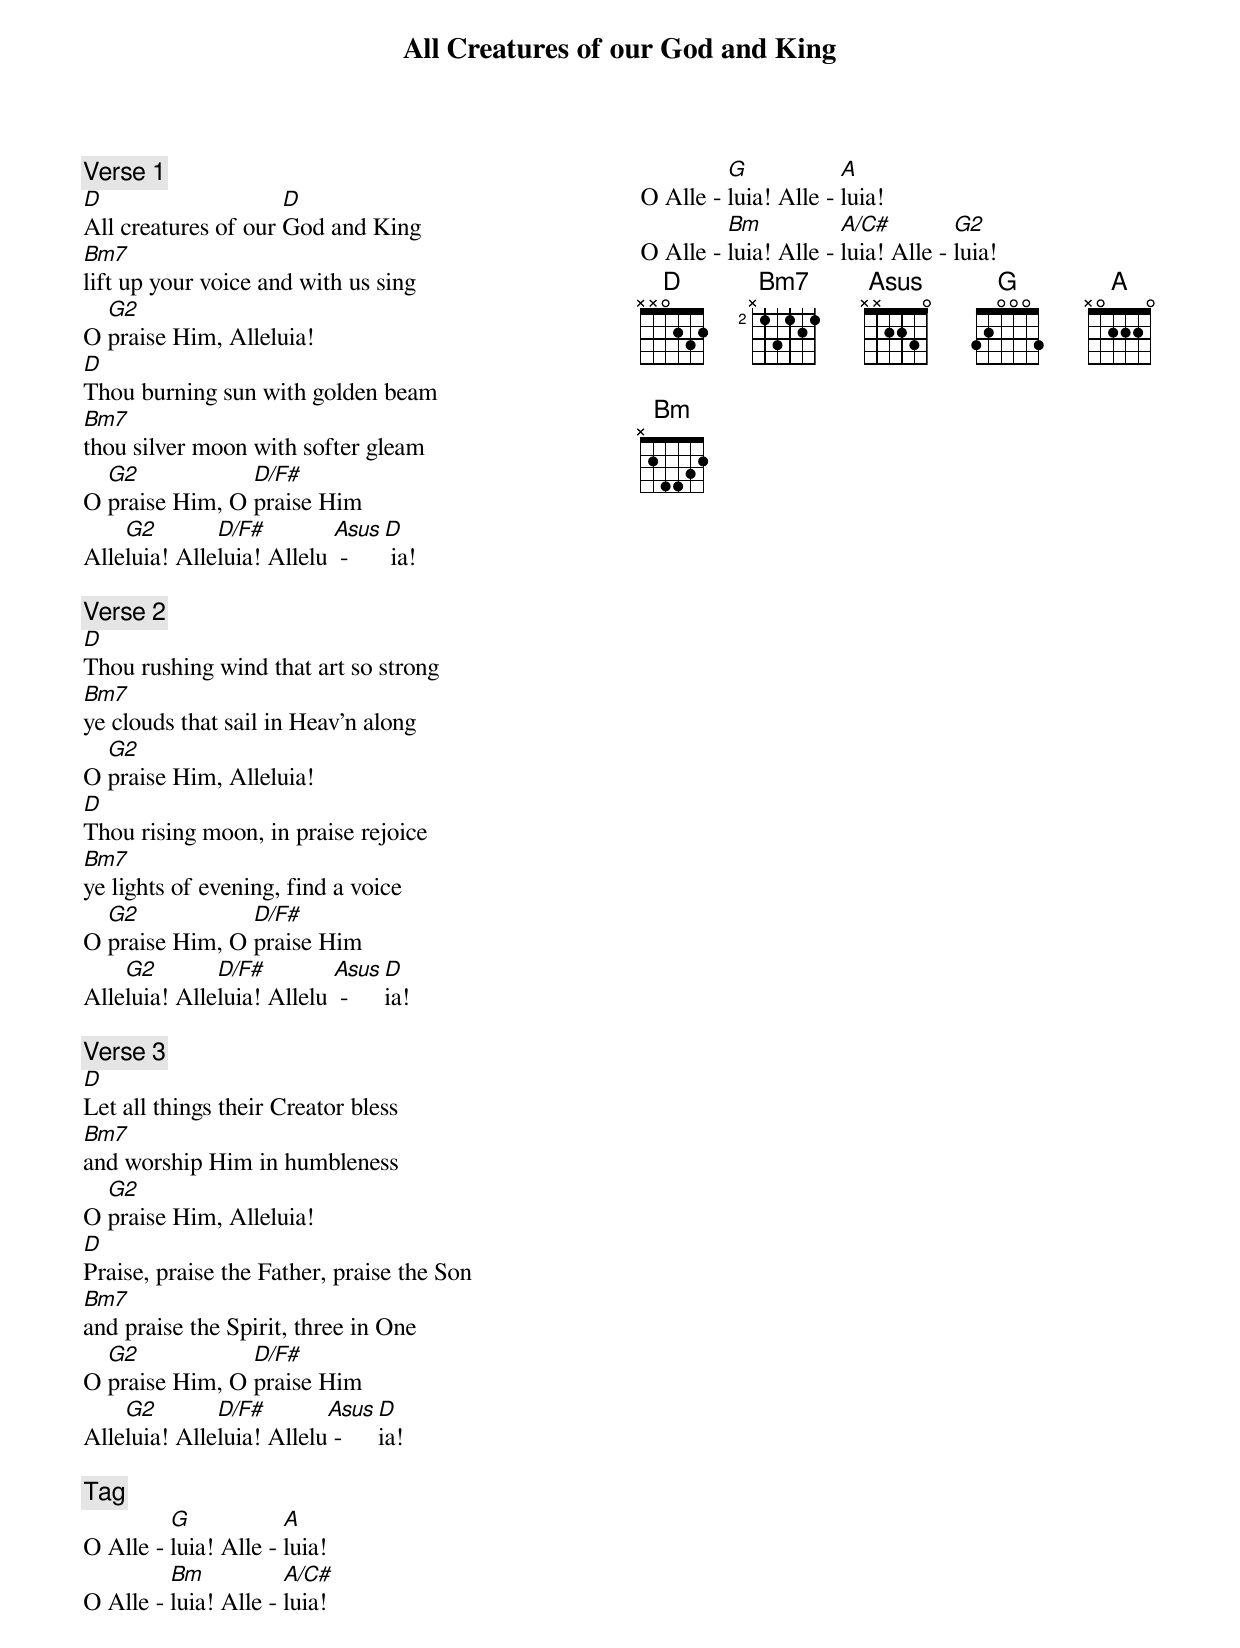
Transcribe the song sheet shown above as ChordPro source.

{t:All Creatures of our God and King}
{st: }
{columns:2}
{c:Verse 1}
[D]All creatures of our [D]God and King
[Bm7]lift up your voice and with us sing
O [G2]praise Him, Alleluia!
[D]Thou burning sun with golden beam
[Bm7]thou silver moon with softer gleam
O [G2]praise Him, O [D/F#]praise Him
Alle[G2]luia! Alle[D/F#]luia! Allelu [Asus] -  [D] ia!

{c:Verse 2}
[D]Thou rushing wind that art so strong
[Bm7]ye clouds that sail in Heav'n along
O [G2]praise Him, Alleluia!
[D]Thou rising moon, in praise rejoice
[Bm7]ye lights of evening, find a voice
O [G2]praise Him, O [D/F#]praise Him
Alle[G2]luia! Alle[D/F#]luia! Allelu [Asus] - [D]ia!

{c:Verse 3}
[D]Let all things their Creator bless
[Bm7]and worship Him in humbleness
O [G2]praise Him, Alleluia!
[D]Praise, praise the Father, praise the Son
[Bm7]and praise the Spirit, three in One
O [G2]praise Him, O [D/F#]praise Him
Alle[G2]luia! Alle[D/F#]luia! Allelu[Asus] - [D]ia!

{c:Tag}
O Alle - [G]luia! Alle - [A]luia!
O Alle - [Bm]luia! Alle - [A/C#]luia!
O Alle - [G]luia! Alle - [A]luia!
O Alle - [Bm]luia! Alle - [A/C#]luia! Alle - [G2]luia!
